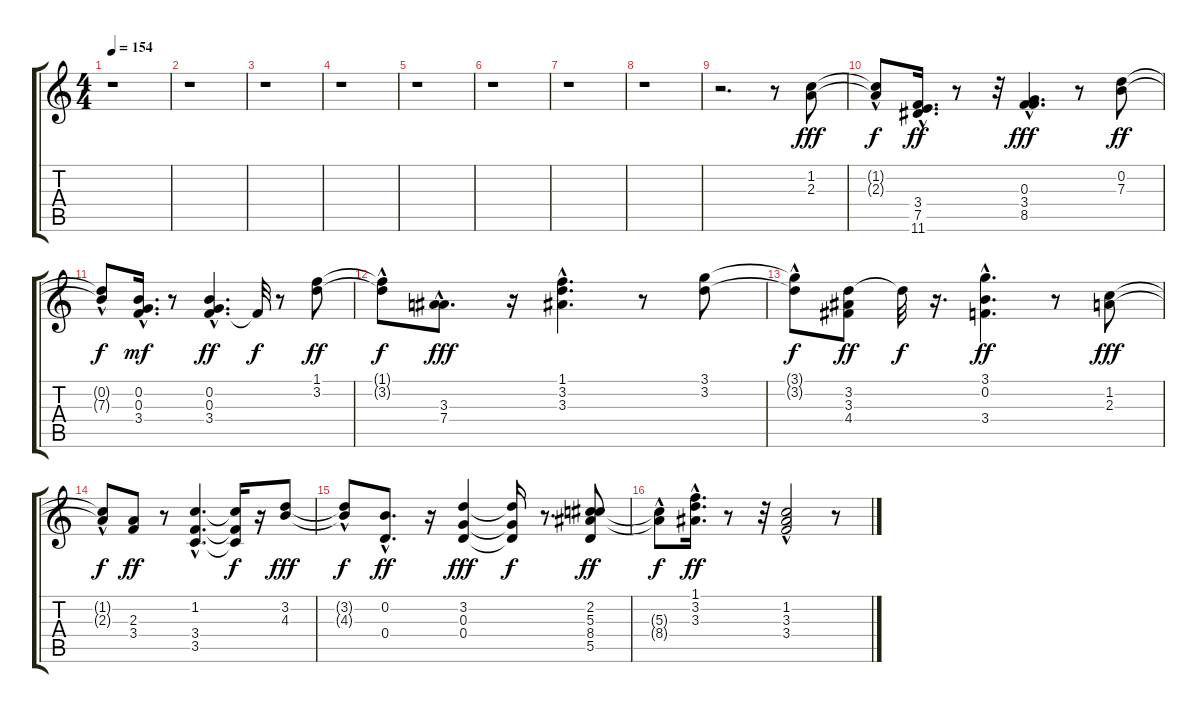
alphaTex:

\track "" {instrument electricbasspick}
\staff {score tabs}
\tuning (E4 B3 G3 D3 A2 E2) {hide}
\ts (4 4)
\tempo 154
\clef g2
\ks c
r.1{dy f} |
r.1 |
r.1 |
r.1 |
r.1 |
r.1 |
r.1 |
r.1 |
r.2{d} r.8 (1.2 2.3).8{dy fff} |
(1.2{t} 2.3{hac t}).8{dy f} (3.4 7.5{hac} 11.6).16{d dy ff} r.8 r.32 (0.3{hac} 3.4{hac} 8.5{hac}).4{d dy fff} r.8 (0.2 7.3).8{dy ff} |
(0.2{hac t} 7.3{t}).8{dy f} (0.2{hac} 0.3{hac} 3.4).16{d dy mf} r.8 (0.2{hac} 0.3{hac} 3.4{hac}).4{d dy ff} 3.4{t}.32{dy f} r.8 (1.1 3.2).8{dy ff} |
(1.1{t} 3.2{hac t}).8{dy f} (3.3 7.4{hac}).8{d dy fff} r.16 (1.1{hac} 3.2 3.3).4{d} r.8 (3.1 3.2).8 |
(3.1{t} 3.2{hac t}).8{dy f} (3.2 3.3 4.4).8{dy ff} 3.2{t}.32{dy f} r.16{d} (3.1 0.2{hac} 3.4).4{d dy ff} r.8 (1.2 2.3).8{dy fff} |
(1.2{t} 2.3{hac t}).8{dy f} (2.3 3.4).8{dy ff} r.8 (1.2{hac} 3.4{hac} 3.5{hac}).4{d} (1.2{t} 3.4{t} 3.5{t}).16{dy f} r.16 (3.2 4.3).8{dy fff} |
(3.2{t} 4.3{hac t}).8{dy f} (0.2{hac} 0.4).8{d dy ff} r.16 (3.2 0.3 0.4).4{dy fff} (3.2{t} 0.3{t} 0.4{t}).16{dy f} r.8{d} (2.2 5.3 8.4 5.5).8{dy ff} |
(5.3{t} 8.4{hac t}).8{dy f} (1.1{hac} 3.2{hac} 3.3{hac}).16{d dy ff} r.8 r.32 (1.2 3.3{hac} 3.4{hac}).2 r.8
